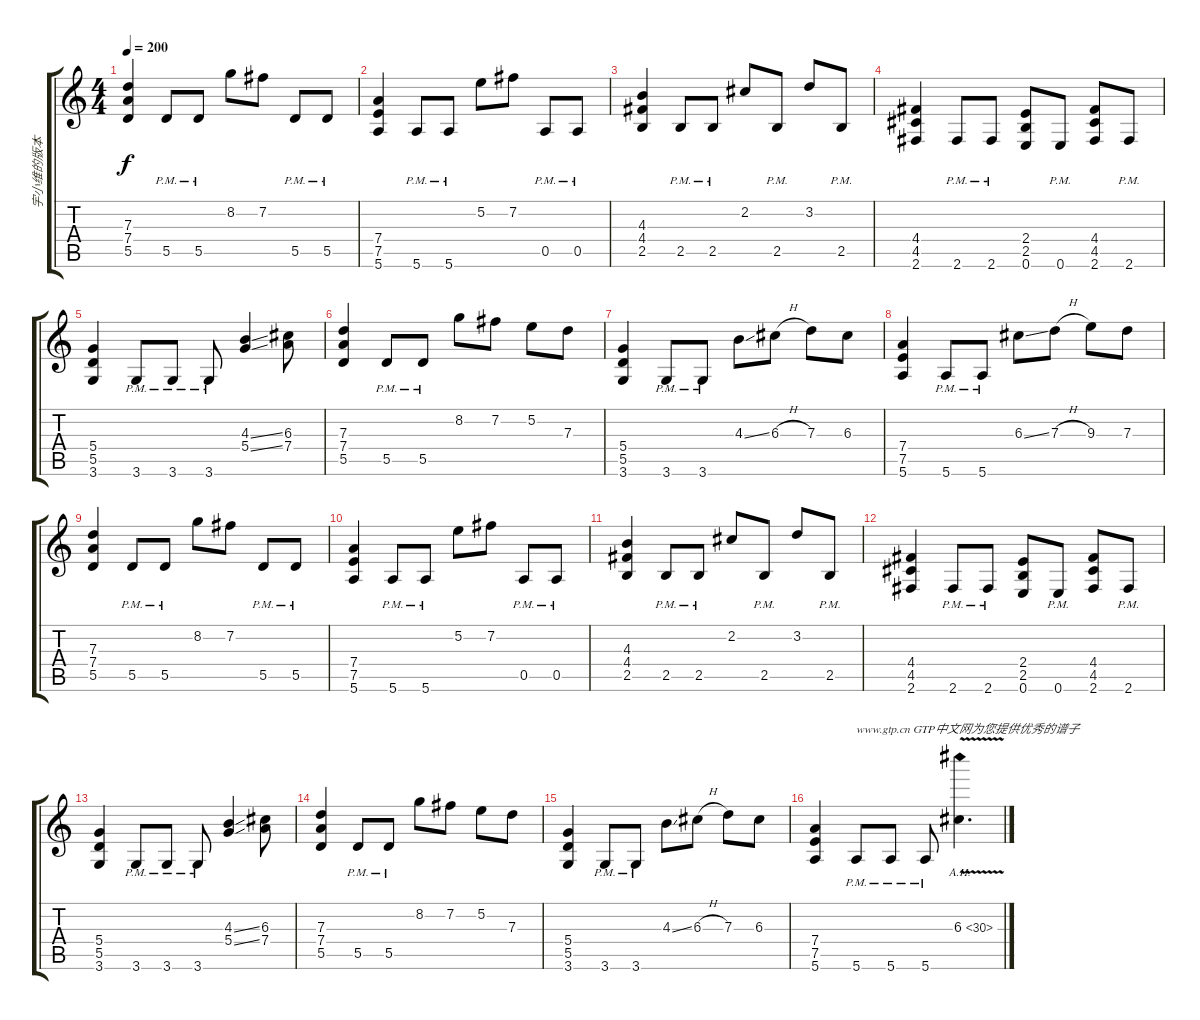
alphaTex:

\track ("宇小维的版本" "宇小维的版本") {instrument distortionguitar}
\staff {score tabs}
\tuning (E4 B3 G3 D3 A2 E2) {hide}
\ts (4 4)
\tempo 196
\tempo 200
\clef g2
\ks c
(7.3 7.4 5.5).4{dy f} 5.5{pm}.8 5.5{pm}.8 8.2.8 7.2.8 5.5{pm}.8 5.5{pm}.8 |
(7.4 7.5 5.6).4 5.6{pm}.8 5.6{pm}.8 5.2.8 7.2.8 0.5{pm}.8 0.5{pm}.8 |
(4.3 4.4 2.5).4 2.5{pm}.8 2.5{pm}.8 2.2.8 2.5{pm}.8 3.2.8 2.5{pm}.8 |
(4.4 4.5 2.6).4 2.6{pm}.8 2.6{pm}.8 (2.4 2.5 0.6).8 0.6{pm}.8 (4.4 4.5 2.6).8 2.6{pm}.8 |
(5.4 5.5 3.6).4 3.6{pm}.8 3.6{pm}.8 3.6{pm}.8 (4.3{ss} 5.4{ss}).4 (6.3 7.4).8 |
(7.3 7.4 5.5).4 5.5{pm}.8 5.5{pm}.8 8.2.8 7.2.8 5.2.8 7.3.8 |
(5.4 5.5 3.6).4 3.6{pm}.8 3.6{pm}.8 4.3{ss}.8 6.3{h}.8 7.3.8 6.3.8 |
(7.4 7.5 5.6).4 5.6{pm}.8 5.6{pm}.8 6.3{ss}.8 7.3{h}.8 9.3.8 7.3.8 |
(7.3 7.4 5.5).4 5.5{pm}.8 5.5{pm}.8 8.2.8 7.2.8 5.5{pm}.8 5.5{pm}.8 |
(7.4 7.5 5.6).4 5.6{pm}.8 5.6{pm}.8 5.2.8 7.2.8 0.5{pm}.8 0.5{pm}.8 |
(4.3 4.4 2.5).4 2.5{pm}.8 2.5{pm}.8 2.2.8 2.5{pm}.8 3.2.8 2.5{pm}.8 |
(4.4 4.5 2.6).4 2.6{pm}.8 2.6{pm}.8 (2.4 2.5 0.6).8 0.6{pm}.8 (4.4 4.5 2.6).8 2.6{pm}.8 |
(5.4 5.5 3.6).4 3.6{pm}.8 3.6{pm}.8 3.6{pm}.8 (4.3{ss} 5.4{ss}).4 (6.3 7.4).8 |
(7.3 7.4 5.5).4 5.5{pm}.8 5.5{pm}.8 8.2.8 7.2.8 5.2.8 7.3.8 |
(5.4 5.5 3.6).4 3.6{pm}.8 3.6{pm}.8 4.3{ss}.8 6.3{h}.8 7.3.8 6.3.8 |
(7.4 7.5 5.6).4 5.6{pm}.8{txt "www.gtp.cn GTP中文网为您提供优秀的谱子"} 5.6{pm}.8 5.6{pm}.8 6.3{ah 24 v}.4{d}
